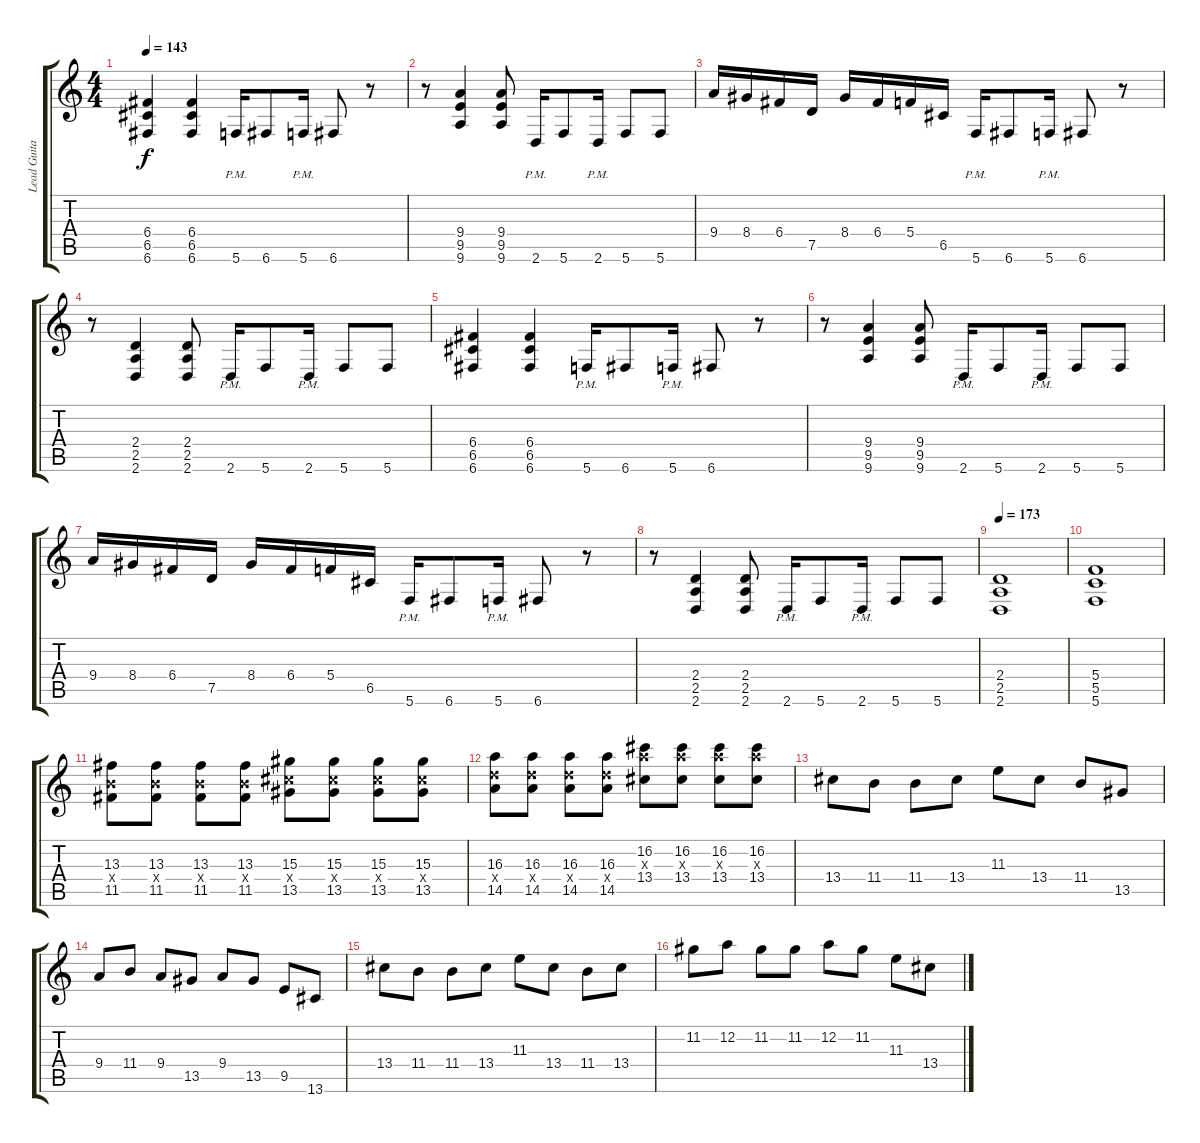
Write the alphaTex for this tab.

\track ("Lead Guitar (Drop C)" "Lead Guita") {instrument distortionguitar}
\staff {score tabs}
\tuning (D4 A3 F3 C3 G2 C2) {hide}
\ts (4 4)
\tempo 143
\clef g2
\ks c
(6.4 6.5 6.6).4{dy f} (6.4 6.5 6.6).4 5.6{pm}.16 6.6.8 5.6{pm}.16 6.6.8 r.8 |
r.8 (9.4 9.5 9.6).4 (9.4 9.5 9.6).8 2.6{pm}.16 5.6.8 2.6{pm}.16 5.6.8 5.6.8 |
9.4.16 8.4.16 6.4.16 7.5.16 8.4.16 6.4.16 5.4.16 6.5.16 5.6{pm}.16 6.6.8 5.6{pm}.16 6.6.8 r.8 |
r.8 (2.4 2.5 2.6).4 (2.4 2.5 2.6).8 2.6{pm}.16 5.6.8 2.6{pm}.16 5.6.8 5.6.8 |
(6.4 6.5 6.6).4 (6.4 6.5 6.6).4 5.6{pm}.16 6.6.8 5.6{pm}.16 6.6.8 r.8 |
r.8 (9.4 9.5 9.6).4 (9.4 9.5 9.6).8 2.6{pm}.16 5.6.8 2.6{pm}.16 5.6.8 5.6.8 |
9.4.16 8.4.16 6.4.16 7.5.16 8.4.16 6.4.16 5.4.16 6.5.16 5.6{pm}.16 6.6.8 5.6{pm}.16 6.6.8 r.8 |
r.8 (2.4 2.5 2.6).4 (2.4 2.5 2.6).8 2.6{pm}.16 5.6.8 2.6{pm}.16 5.6.8 5.6.8 |
\tempo 173
(2.4 2.5 2.6).1 |
(5.4 5.5 5.6).1 |
(13.3 11.4{x} 11.5).8 (13.3 11.4{x} 11.5).8 (13.3 11.4{x} 11.5).8 (13.3 11.4{x} 11.5).8 (15.3 13.4{x} 13.5).8 (15.3 13.4{x} 13.5).8 (15.3 13.4{x} 13.5).8 (15.3 13.4{x} 13.5).8 |
(16.3 14.4{x} 14.5).8 (16.3 14.4{x} 14.5).8 (16.3 14.4{x} 14.5).8 (16.3 14.4{x} 14.5).8 (16.2 16.3{x} 13.4).8 (16.2 16.3{x} 13.4).8 (16.2 16.3{x} 13.4).8 (16.2 16.3{x} 13.4).8 |
13.4.8 11.4.8 11.4.8 13.4.8 11.3.8 13.4.8 11.4.8 13.5.8 |
9.4.8 11.4.8 9.4.8 13.5.8 9.4.8 13.5.8 9.5.8 13.6.8 |
13.4.8 11.4.8 11.4.8 13.4.8 11.3.8 13.4.8 11.4.8 13.4.8 |
11.2.8 12.2.8 11.2.8 11.2.8 12.2.8 11.2.8 11.3.8 13.4.8
